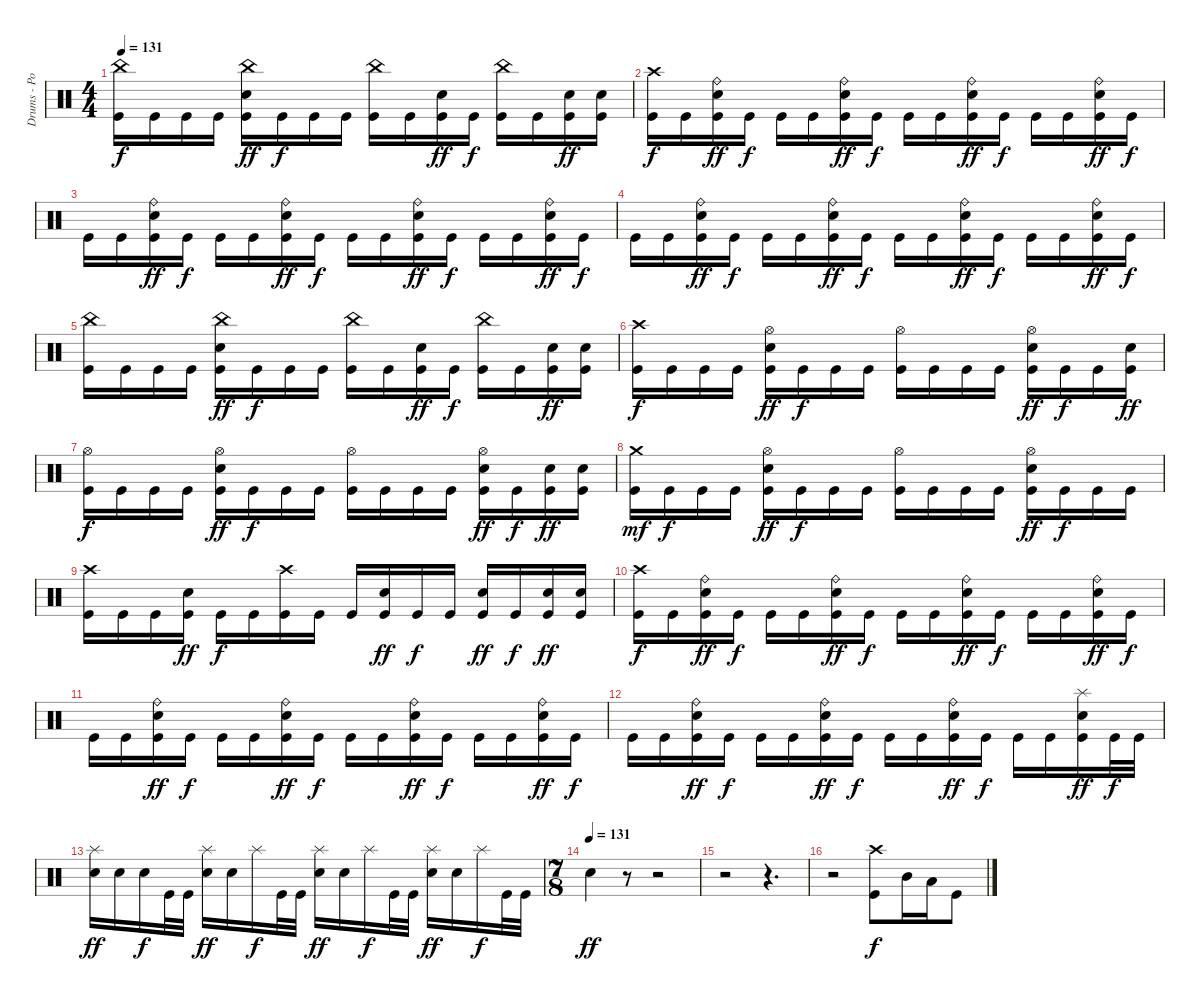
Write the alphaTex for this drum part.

\track ("Drums - Portnoy" "Drums - Po") {instrument percussion}
\staff {score}
\articulation defaults
\ts (4 4)
\tempo 131
\clef neutral
\ks c
("China (hit)" "Kick (hit)").16{dy f} "Kick (hit)".16 "Kick (hit)".16 "Kick (hit)".16 ("China (hit)" "Electric Snare (hit)" "Kick (hit)").16{dy ff} "Kick (hit)".16{dy f} "Kick (hit)".16 "Kick (hit)".16 ("China (hit)" "Kick (hit)").16 "Kick (hit)".16 ("Electric Snare (hit)" "Kick (hit)").16{dy ff} "Kick (hit)".16{dy f} ("China (hit)" "Kick (hit)").16 "Kick (hit)".16 ("Electric Snare (hit)" "Kick (hit)").16{dy ff} ("Electric Snare (hit)" "Kick (hit)").16 |
("Crash high (hit)" "Kick (hit)").16{dy f} "Kick (hit)".16 ("Ride (bell)" "Electric Snare (hit)" "Kick (hit)").16{dy ff} "Kick (hit)".16{dy f} "Kick (hit)".16 "Kick (hit)".16 ("Ride (bell)" "Electric Snare (hit)" "Kick (hit)").16{dy ff} "Kick (hit)".16{dy f} "Kick (hit)".16 "Kick (hit)".16 ("Ride (bell)" "Electric Snare (hit)" "Kick (hit)").16{dy ff} "Kick (hit)".16{dy f} "Kick (hit)".16 "Kick (hit)".16 ("Ride (bell)" "Electric Snare (hit)" "Kick (hit)").16{dy ff} "Kick (hit)".16{dy f} |
"Kick (hit)".16 "Kick (hit)".16 ("Ride (bell)" "Electric Snare (hit)" "Kick (hit)").16{dy ff} "Kick (hit)".16{dy f} "Kick (hit)".16 "Kick (hit)".16 ("Ride (bell)" "Electric Snare (hit)" "Kick (hit)").16{dy ff} "Kick (hit)".16{dy f} "Kick (hit)".16 "Kick (hit)".16 ("Ride (bell)" "Electric Snare (hit)" "Kick (hit)").16{dy ff} "Kick (hit)".16{dy f} "Kick (hit)".16 "Kick (hit)".16 ("Ride (bell)" "Electric Snare (hit)" "Kick (hit)").16{dy ff} "Kick (hit)".16{dy f} |
"Kick (hit)".16 "Kick (hit)".16 ("Ride (bell)" "Electric Snare (hit)" "Kick (hit)").16{dy ff} "Kick (hit)".16{dy f} "Kick (hit)".16 "Kick (hit)".16 ("Ride (bell)" "Electric Snare (hit)" "Kick (hit)").16{dy ff} "Kick (hit)".16{dy f} "Kick (hit)".16 "Kick (hit)".16 ("Ride (bell)" "Electric Snare (hit)" "Kick (hit)").16{dy ff} "Kick (hit)".16{dy f} "Kick (hit)".16 "Kick (hit)".16 ("Ride (bell)" "Electric Snare (hit)" "Kick (hit)").16{dy ff} "Kick (hit)".16{dy f} |
("China (hit)" "Kick (hit)").16 "Kick (hit)".16 "Kick (hit)".16 "Kick (hit)".16 ("China (hit)" "Electric Snare (hit)" "Kick (hit)").16{dy ff} "Kick (hit)".16{dy f} "Kick (hit)".16 "Kick (hit)".16 ("China (hit)" "Kick (hit)").16 "Kick (hit)".16 ("Electric Snare (hit)" "Kick (hit)").16{dy ff} "Kick (hit)".16{dy f} ("China (hit)" "Kick (hit)").16 "Kick (hit)".16 ("Electric Snare (hit)" "Kick (hit)").16{dy ff} ("Electric Snare (hit)" "Kick (hit)").16 |
("Crash high (hit)" "Kick (hit)").16{dy f} "Kick (hit)".16 "Kick (hit)".16 "Kick (hit)".16 ("Hi-Hat (open)" "Electric Snare (hit)" "Kick (hit)").16{dy ff} "Kick (hit)".16{dy f} "Kick (hit)".16 "Kick (hit)".16 ("Hi-Hat (open)" "Kick (hit)").16 "Kick (hit)".16 "Kick (hit)".16 "Kick (hit)".16 ("Hi-Hat (open)" "Electric Snare (hit)" "Kick (hit)").16{dy ff} "Kick (hit)".16{dy f} "Kick (hit)".16 ("Electric Snare (hit)" "Kick (hit)").16{dy ff} |
("Hi-Hat (open)" "Kick (hit)").16{dy f} "Kick (hit)".16 "Kick (hit)".16 "Kick (hit)".16 ("Hi-Hat (open)" "Electric Snare (hit)" "Kick (hit)").16{dy ff} "Kick (hit)".16{dy f} "Kick (hit)".16 "Kick (hit)".16 ("Hi-Hat (open)" "Kick (hit)").16 "Kick (hit)".16 "Kick (hit)".16 "Kick (hit)".16 ("Hi-Hat (open)" "Electric Snare (hit)" "Kick (hit)").16{dy ff} "Kick (hit)".16{dy f} ("Electric Snare (hit)" "Kick (hit)").16{dy ff} ("Electric Snare (hit)" "Kick (hit)").16 |
("Crash medium (hit)" "Kick (hit)").16{dy mf} "Kick (hit)".16{dy f} "Kick (hit)".16 "Kick (hit)".16 ("Hi-Hat (open)" "Electric Snare (hit)" "Kick (hit)").16{dy ff} "Kick (hit)".16{dy f} "Kick (hit)".16 "Kick (hit)".16 ("Hi-Hat (open)" "Kick (hit)").16 "Kick (hit)".16 "Kick (hit)".16 "Kick (hit)".16 ("Hi-Hat (open)" "Electric Snare (hit)" "Kick (hit)").16{dy ff} "Kick (hit)".16{dy f} "Kick (hit)".16 "Kick (hit)".16 |
("Crash high (hit)" "Kick (hit)").16 "Kick (hit)".16 "Kick (hit)".16 ("Electric Snare (hit)" "Kick (hit)").16{dy ff} "Kick (hit)".16{dy f} "Kick (hit)".16 ("Crash high (hit)" "Kick (hit)").16 "Kick (hit)".16 "Kick (hit)".16 ("Electric Snare (hit)" "Kick (hit)").16{dy ff} "Kick (hit)".16{dy f} "Kick (hit)".16 ("Electric Snare (hit)" "Kick (hit)").16{dy ff} "Kick (hit)".16{dy f} ("Electric Snare (hit)" "Kick (hit)").16{dy ff} ("Electric Snare (hit)" "Kick (hit)").16 |
("Crash high (hit)" "Kick (hit)").16{dy f} "Kick (hit)".16 ("Ride (bell)" "Electric Snare (hit)" "Kick (hit)").16{dy ff} "Kick (hit)".16{dy f} "Kick (hit)".16 "Kick (hit)".16 ("Ride (bell)" "Electric Snare (hit)" "Kick (hit)").16{dy ff} "Kick (hit)".16{dy f} "Kick (hit)".16 "Kick (hit)".16 ("Ride (bell)" "Electric Snare (hit)" "Kick (hit)").16{dy ff} "Kick (hit)".16{dy f} "Kick (hit)".16 "Kick (hit)".16 ("Ride (bell)" "Electric Snare (hit)" "Kick (hit)").16{dy ff} "Kick (hit)".16{dy f} |
"Kick (hit)".16 "Kick (hit)".16 ("Ride (bell)" "Electric Snare (hit)" "Kick (hit)").16{dy ff} "Kick (hit)".16{dy f} "Kick (hit)".16 "Kick (hit)".16 ("Ride (bell)" "Electric Snare (hit)" "Kick (hit)").16{dy ff} "Kick (hit)".16{dy f} "Kick (hit)".16 "Kick (hit)".16 ("Ride (bell)" "Electric Snare (hit)" "Kick (hit)").16{dy ff} "Kick (hit)".16{dy f} "Kick (hit)".16 "Kick (hit)".16 ("Ride (bell)" "Electric Snare (hit)" "Kick (hit)").16{dy ff} "Kick (hit)".16{dy f} |
"Kick (hit)".16 "Kick (hit)".16 ("Ride (bell)" "Electric Snare (hit)" "Kick (hit)").16{dy ff} "Kick (hit)".16{dy f} "Kick (hit)".16 "Kick (hit)".16 ("Ride (bell)" "Electric Snare (hit)" "Kick (hit)").16{dy ff} "Kick (hit)".16{dy f} "Kick (hit)".16 "Kick (hit)".16 ("Ride (bell)" "Electric Snare (hit)" "Kick (hit)").16{dy ff} "Kick (hit)".16{dy f} "Kick (hit)".16 "Kick (hit)".16 ("Splash (hit)" "Electric Snare (hit)" "Kick (hit)").16{dy ff} "Kick (hit)".32{dy f} "Kick (hit)".32 |
("Splash (hit)" "Electric Snare (hit)").16{dy ff} "Electric Snare (hit)".16 "Snare (hit)".16{dy f} "Kick (hit)".32 "Kick (hit)".32 ("Splash (hit)" "Electric Snare (hit)").16{dy ff} "Electric Snare (hit)".16 "Splash (hit)".16{dy f} "Kick (hit)".32 "Kick (hit)".32 ("Splash (hit)" "Electric Snare (hit)").16{dy ff} "Electric Snare (hit)".16 "Splash (hit)".16{dy f} "Kick (hit)".32 "Kick (hit)".32 ("Splash (hit)" "Electric Snare (hit)").16{dy ff} "Electric Snare (hit)".16 "Splash (hit)".16{dy f} "Kick (hit)".32 "Kick (hit)".32 |
\ts (7 8)
\tempo (131)
"Electric Snare (hit)".4{dy ff} r.8 r.2 |
r.2 r.4{d} |
r.2 ("Crash high (hit)" "Kick (hit)").8{dy f} "Mid Tom (hit)".16 "Low Tom (hit)".16 "Kick (hit)".8
